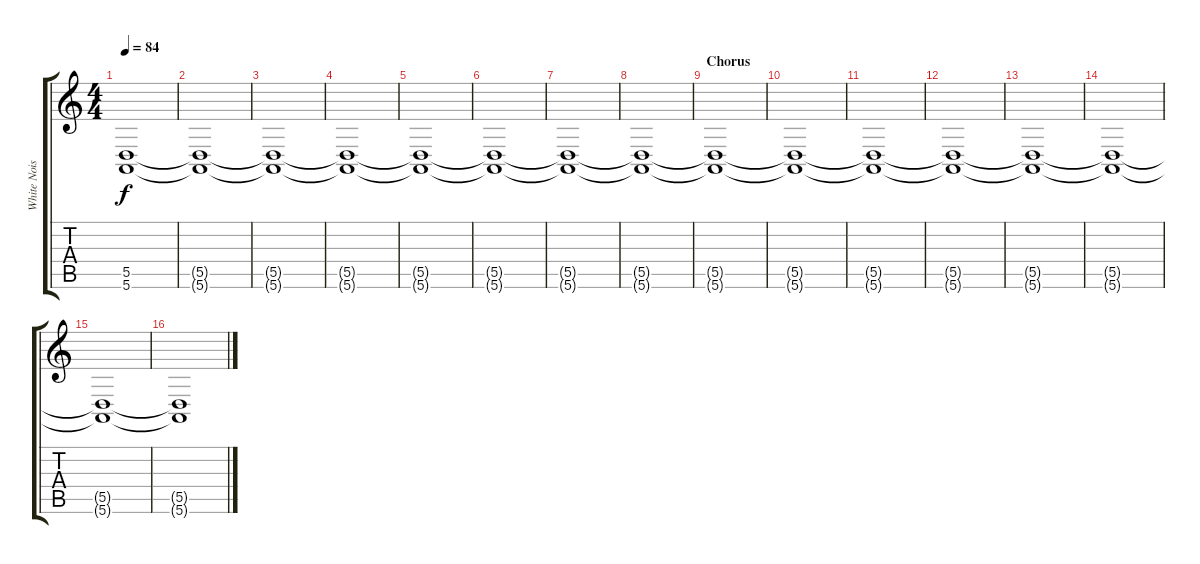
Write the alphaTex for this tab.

\track ("White Noise" "White Nois") {instrument applause}
\staff {score tabs}
\tuning (E4 B3 G3 D3 A2 E2) {hide}
\ts (4 4)
\tempo 84
\clef g2
\ks c
(5.5{t} 5.6{t}).1{dy f volume 3 balance 2} |
(5.5{t} 5.6{t}).1 |
(5.5{t} 5.6{t}).1 |
(5.5{t} 5.6{t}).1{volume 5} |
(5.5{t} 5.6{t}).1 |
(5.5{t} 5.6{t}).1 |
(5.5{t} 5.6{t}).1 |
(5.5{t} 5.6{t}).1 |
\section ("" "Chorus")
(5.5{t} 5.6{t}).1{volume 2} |
(5.5{t} 5.6{t}).1 |
(5.5{t} 5.6{t}).1 |
(5.5{t} 5.6{t}).1 |
(5.5{t} 5.6{t}).1 |
(5.5{t} 5.6{t}).1 |
(5.5{t} 5.6{t}).1 |
(5.5{t} 5.6{t}).1
